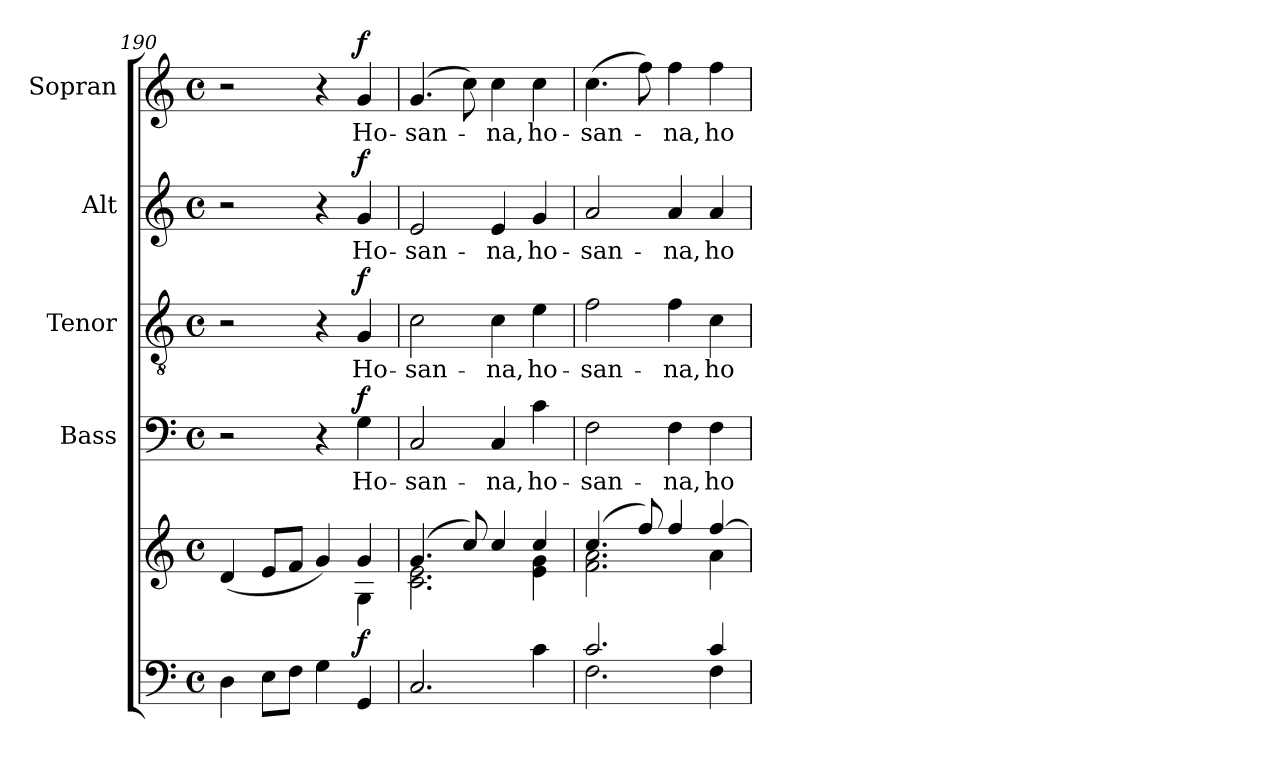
**kern	**kern	**dynam	**kern	**text	**dynam	**kern	**text	**dynam	**kern	**text	**dynam	**kern	**text	**dynam
*part5	*part5	*part5	*part4	*part4	*part4	*part3	*part3	*part3	*part2	*part2	*part2	*part1	*part1	*part1
*staff6	*staff5	*staff5/6	*staff4	*staff4	*staff4	*staff3	*staff3	*staff3	*staff2	*staff2	*staff2	*staff1	*staff1	*staff1
*	*	*	*I"Bass	*	*	*I"Tenor	*	*	*I"Alt	*	*	*I"Sopran	*	*
*	*	*	*I'B.	*	*	*I'T.	*	*	*I'A.	*	*	*I'S.	*	*
*clefF4	*clefG2	*	*clefF4	*	*	*clefGv2	*	*	*clefG2	*	*	*clefG2	*	*
*k[]	*k[]	*	*k[]	*	*	*k[]	*	*	*k[]	*	*	*k[]	*	*
*C:	*C:	*	*C:	*	*	*C:	*	*	*C:	*	*	*C:	*	*
*M4/4	*M4/4	*	*M4/4	*	*	*M4/4	*	*	*M4/4	*	*	*M4/4	*	*
*met(c)	*met(c)	*	*met(c)	*	*	*met(c)	*	*	*met(c)	*	*	*met(c)	*	*
=190	=190	=190	=190	=190	=190	=190	=190	=190	=190	=190	=190	=190	=190	=190
*	*^	*	*	*	*	*	*	*	*	*	*	*	*	*
4D\	(<4d/	2.ryy	.	2r	.	.	2r	.	.	2r	.	.	2r	.	.
8E\L	8e/L	.	.	.	.	.	.	.	.	.	.	.	.	.	.
8F\J	8f/J	.	.	.	.	.	.	.	.	.	.	.	.	.	.
4G\	4g/)	.	.	4r	.	.	4r	.	.	4r	.	.	4r	.	.
!	!	!	!LO:DY:b	!	!LO:LY:b	!LO:DY:a	!	!LO:LY:b	!LO:DY:a	!	!LO:LY:b	!LO:DY:a	!	!LO:LY:b	!LO:DY:a
4GG/	4g/	4G\	f	4G\	Ho-	f	4G/	Ho-	f	4g/	Ho-	f	4g/	Ho-	f
=191	=191	=191	=191	=191	=191	=191	=191	=191	=191	=191	=191	=191	=191	=191	=191
!	!	!	!	!	!LO:LY:b	!	!	!LO:LY:b	!	!	!LO:LY:b	!	!	!LO:LY:b	!
2.C/	(4.g/	2.c\ 2.e\	.	2C/	-san-	.	2c\	-san-	.	2e/	-san-	.	(4.g/	-san-	.
.	8cc/)	.	.	.	.	.	.	.	.	.	.	.	8cc\)	.	.
!	!	!	!	!	!LO:LY:b	!	!	!LO:LY:b	!	!	!LO:LY:b	!	!	!LO:LY:b	!
.	4cc/	.	.	4C/	-na,	.	4c\	-na,	.	4e/	-na,	.	4cc\	-na,	.
!	!	!	!	!	!LO:LY:b	!	!	!LO:LY:b	!	!	!LO:LY:b	!	!	!LO:LY:b	!
4c\	4cc/	4e\ 4g\	.	4c\	ho-	.	4e\	ho-	.	4g/	ho-	.	4cc\	ho-	.
=192	=192	=192	=192	=192	=192	=192	=192	=192	=192	=192	=192	=192	=192	=192	=192
*^	*	*	*	*	*	*	*	*	*	*	*	*	*	*	*
!	!	!	!	!	!	!LO:LY:b	!	!	!LO:LY:b	!	!	!LO:LY:b	!	!	!LO:LY:b	!
2.c/	2.F\	(4.cc/	2.f\ 2.a\	.	2F\	-san-	.	2f\	-san-	.	2a/	-san-	.	(>4.cc\	-san-	.
.	.	8ff/)	.	.	.	.	.	.	.	.	.	.	.	8ff\)	.	.
!	!	!	!	!	!	!LO:LY:b	!	!	!LO:LY:b	!	!	!LO:LY:b	!	!	!LO:LY:b	!
.	.	4ff/	.	.	4F\	-na,	.	4f\	-na,	.	4a/	-na,	.	4ff\	-na,	.
!	!	!	!	!	!	!LO:LY:b	!	!	!LO:LY:b	!	!	!LO:LY:b	!	!	!LO:LY:b	!
4c/	4F\	[>4ff/	4a\	.	4F\	ho-	.	4c\	ho-	.	4a/	ho-	.	4ff\	ho-	.
*v	*v	*	*	*	*	*	*	*	*	*	*	*	*	*	*	*
*	*v	*v	*	*	*	*	*	*	*	*	*	*	*	*	*
=	=	=	=	=	=	=	=	=	=	=	=	=	=	=
*-	*-	*-	*-	*-	*-	*-	*-	*-	*-	*-	*-	*-	*-	*-
